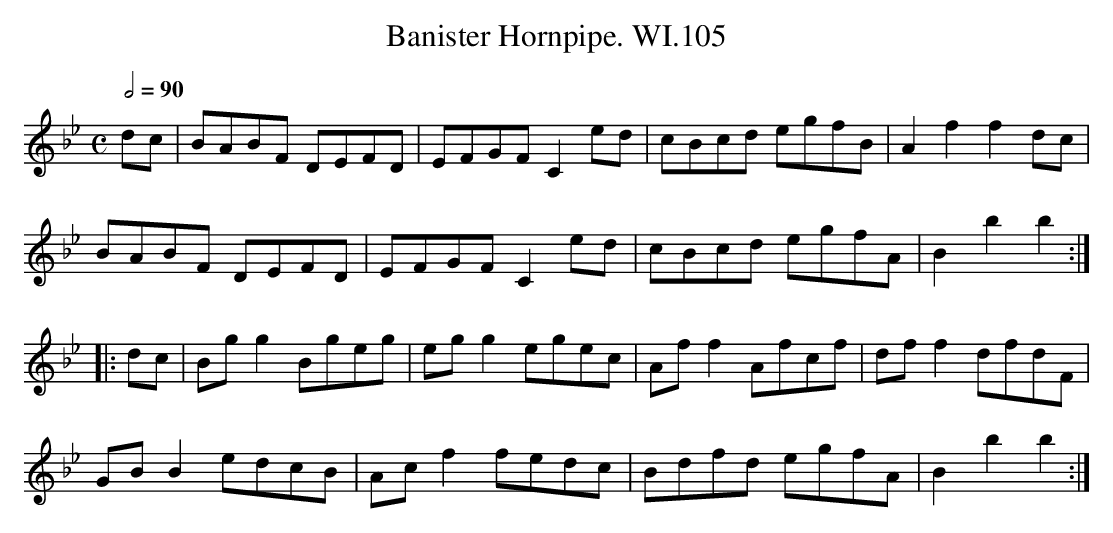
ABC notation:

X:1
T:Banister Hornpipe. WI.105
M:C
L:1/8
Q:1/2=90
K:Bb
dc|BABF DEFD|EFGF C2ed|cBcd egfB|A2f2 f2dc|
BABF DEFD|EFGF C2ed|cBcd egfA|B2b2 b2:|
|:dc|Bgg2 Bgeg|egg2 egec|Aff2 Afcf|dff2 dfdF|
GBB2 edcB|Acf2 fedc|Bdfd egfA|B2b2 b2:|
